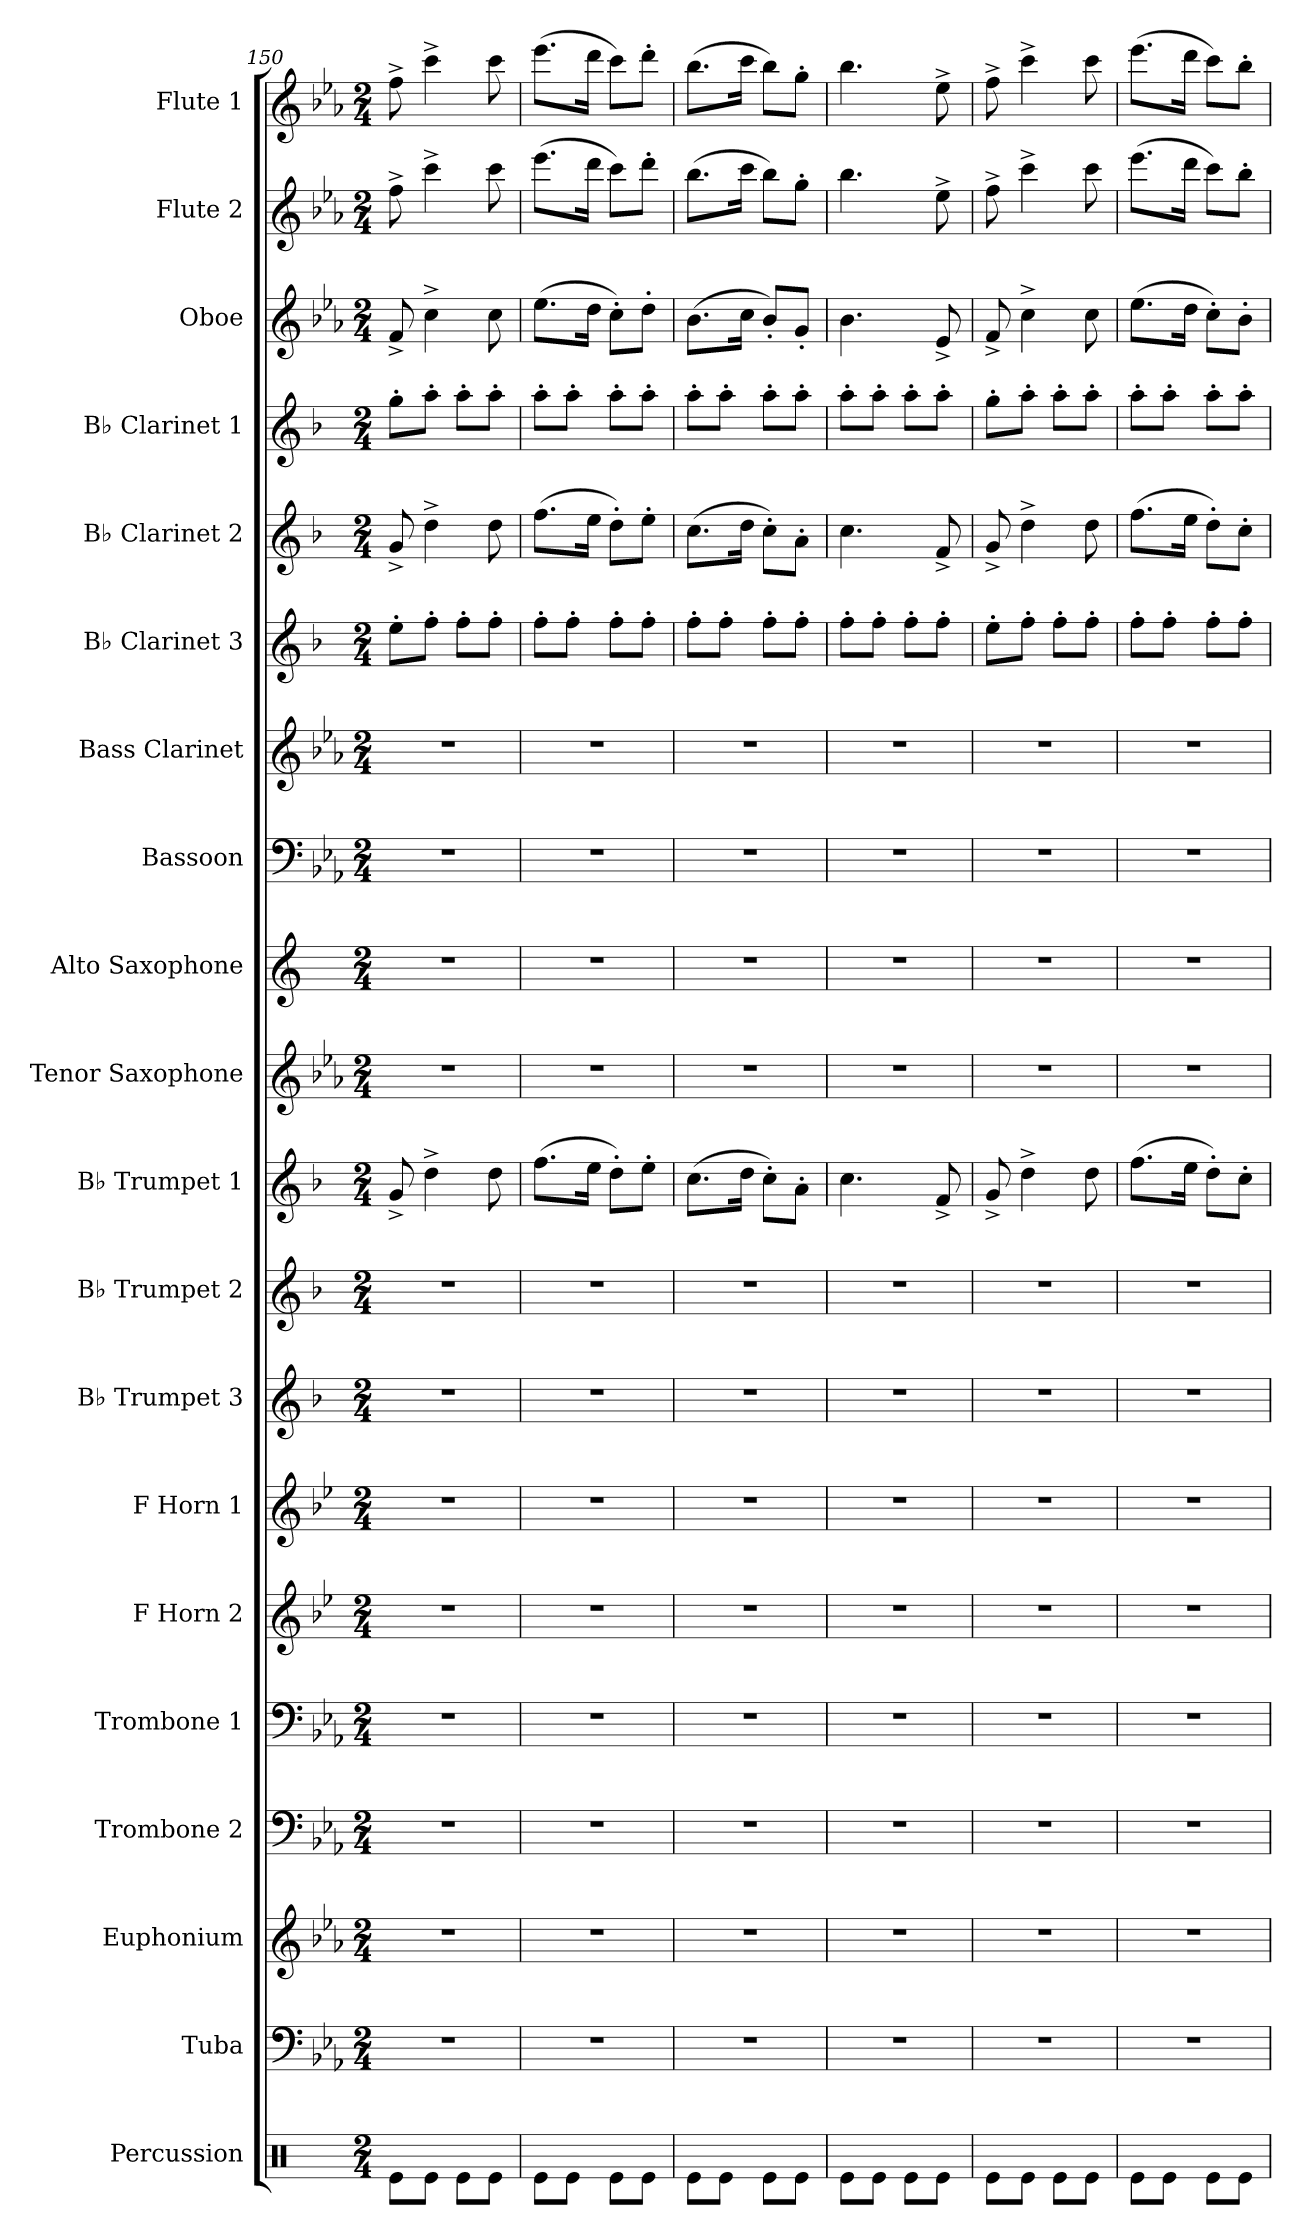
**kern	**kern	**kern	**kern	**kern	**kern	**kern	**kern	**kern	**kern	**kern	**kern	**kern	**kern	**kern	**kern	**kern	**kern	**kern	**kern
*part20	*part19	*part18	*part17	*part16	*part15	*part14	*part13	*part12	*part11	*part10	*part9	*part8	*part7	*part6	*part5	*part4	*part3	*part2	*part1
*staff20	*staff19	*staff18	*staff17	*staff16	*staff15	*staff14	*staff13	*staff12	*staff11	*staff10	*staff9	*staff8	*staff7	*staff6	*staff5	*staff4	*staff3	*staff2	*staff1
*I"Percussion	*I"Tuba	*I"Euphonium	*I"Trombone 2	*I"Trombone 1	*I"F Horn 2	*I"F Horn 1	*I"B♭ Trumpet 3	*I"B♭ Trumpet 2	*I"B♭ Trumpet 1	*I"Tenor Saxophone	*I"Alto Saxophone	*I"Bassoon	*I"Bass Clarinet	*I"B♭ Clarinet 3	*I"B♭ Clarinet 2	*I"B♭ Clarinet 1	*I"Oboe	*I"Flute 2	*I"Flute 1
*I'Perc.	*I'Tba.	*I'Euph.	*I'Tbn. 2	*I'Tbn. 1	*I'F Hn. 2	*I'F Hn. 1	*I'B♭ Tpt. 3	*I'B♭ Tpt. 2	*I'B♭ Tpt. 1	*I'T. Sax.	*I'A. Sax.	*I'Bsn.	*I'B. Cl.	*I'B♭ Cl. 3	*I'B♭ Cl. 2	*I'B♭ Cl. 1	*I'Ob.	*I'Fl. 2	*I'Fl. 1
!!LO:PB:g=z
*clefX	*clefF4	*clefG2	*clefF4	*clefF4	*clefG2	*clefG2	*clefG2	*clefG2	*clefG2	*clefG2	*clefG2	*clefF4	*clefG2	*clefG2	*clefG2	*clefG2	*clefG2	*clefG2	*clefG2
*	*	*ITrd8c14	*	*	*ITrd4c7	*ITrd4c7	*ITrd1c2	*ITrd1c2	*ITrd1c2	*ITrd8c14	*ITrd5c9	*	*ITrd8c14	*ITrd1c2	*ITrd1c2	*ITrd1c2	*	*	*
*k[]	*k[b-e-a-]	*k[b-e-a-]	*k[b-e-a-]	*k[b-e-a-]	*k[b-e-a-]	*k[b-e-a-]	*k[b-e-a-]	*k[b-e-a-]	*k[b-e-a-]	*k[b-e-a-]	*k[b-e-a-]	*k[b-e-a-]	*k[b-e-a-]	*k[b-e-a-]	*k[b-e-a-]	*k[b-e-a-]	*k[b-e-a-]	*k[b-e-a-]	*k[b-e-a-]
*M2/4	*M2/4	*M2/4	*M2/4	*M2/4	*M2/4	*M2/4	*M2/4	*M2/4	*M2/4	*M2/4	*M2/4	*M2/4	*M2/4	*M2/4	*M2/4	*M2/4	*M2/4	*M2/4	*M2/4
=150	=150	=150	=150	=150	=150	=150	=150	=150	=150	=150	=150	=150	=150	=150	=150	=150	=150	=150	=150
8Re\L	2r	2r	2r	2r	2r	2r	2r	2r	8f^/	2r	2r	2r	2r	8dd'\L	8f^/	8ff'\L	8f^/	8ff^\	8ff^\
8Re\J	.	.	.	.	.	.	.	.	4cc^\	.	.	.	.	8ee-'\J	4cc^\	8gg'\J	4cc^\	4ccc^\	4ccc^\
8Re\L	.	.	.	.	.	.	.	.	.	.	.	.	.	8ee-'\L	.	8gg'\L	.	.	.
8Re\J	.	.	.	.	.	.	.	.	8cc\	.	.	.	.	8ee-'\J	8cc\	8gg'\J	8cc\	8ccc\	8ccc\
=151	=151	=151	=151	=151	=151	=151	=151	=151	=151	=151	=151	=151	=151	=151	=151	=151	=151	=151	=151
8Re\L	2r	2r	2r	2r	2r	2r	2r	2r	(8.ee-\L	2r	2r	2r	2r	8ee-'\L	(8.ee-\L	8gg'\L	(8.ee-\L	(8.eee-\L	(8.eee-\L
8Re\J	.	.	.	.	.	.	.	.	.	.	.	.	.	8ee-'\J	.	8gg'\J	.	.	.
.	.	.	.	.	.	.	.	.	16dd\Jk	.	.	.	.	.	16dd\Jk	.	16dd\Jk	16ddd\Jk	16ddd\Jk
8Re\L	.	.	.	.	.	.	.	.	8cc'\L)	.	.	.	.	8ee-'\L	8cc'\L)	8gg'\L	8cc'\L)	8ccc\L)	8ccc\L)
8Re\J	.	.	.	.	.	.	.	.	8dd'\J	.	.	.	.	8ee-'\J	8dd'\J	8gg'\J	8dd'\J	8ddd'\J	8ddd'\J
=152	=152	=152	=152	=152	=152	=152	=152	=152	=152	=152	=152	=152	=152	=152	=152	=152	=152	=152	=152
8Re\L	2r	2r	2r	2r	2r	2r	2r	2r	(8.b-\L	2r	2r	2r	2r	8ee-'\L	(8.b-\L	8gg'\L	(8.b-\L	(8.bb-\L	(8.bb-\L
8Re\J	.	.	.	.	.	.	.	.	.	.	.	.	.	8ee-'\J	.	8gg'\J	.	.	.
.	.	.	.	.	.	.	.	.	16cc\Jk	.	.	.	.	.	16cc\Jk	.	16cc\Jk	16ccc\Jk	16ccc\Jk
8Re\L	.	.	.	.	.	.	.	.	8b-'\L)	.	.	.	.	8ee-'\L	8b-'\L)	8gg'\L	8b-'/L)	8bb-\L)	8bb-\L)
8Re\J	.	.	.	.	.	.	.	.	8g'\J	.	.	.	.	8ee-'\J	8g'\J	8gg'\J	8g'/J	8gg'\J	8gg'\J
=153	=153	=153	=153	=153	=153	=153	=153	=153	=153	=153	=153	=153	=153	=153	=153	=153	=153	=153	=153
8Re\L	2r	2r	2r	2r	2r	2r	2r	2r	4.b-\	2r	2r	2r	2r	8ee-'\L	4.b-\	8gg'\L	4.b-\	4.bb-\	4.bb-\
8Re\J	.	.	.	.	.	.	.	.	.	.	.	.	.	8ee-'\J	.	8gg'\J	.	.	.
8Re\L	.	.	.	.	.	.	.	.	.	.	.	.	.	8ee-'\L	.	8gg'\L	.	.	.
8Re\J	.	.	.	.	.	.	.	.	8e-^/	.	.	.	.	8ee-'\J	8e-^/	8gg'\J	8e-^/	8ee-^\	8ee-^\
=154	=154	=154	=154	=154	=154	=154	=154	=154	=154	=154	=154	=154	=154	=154	=154	=154	=154	=154	=154
8Re\L	2r	2r	2r	2r	2r	2r	2r	2r	8f^/	2r	2r	2r	2r	8dd'\L	8f^/	8ff'\L	8f^/	8ff^\	8ff^\
8Re\J	.	.	.	.	.	.	.	.	4cc^\	.	.	.	.	8ee-'\J	4cc^\	8gg'\J	4cc^\	4ccc^\	4ccc^\
8Re\L	.	.	.	.	.	.	.	.	.	.	.	.	.	8ee-'\L	.	8gg'\L	.	.	.
8Re\J	.	.	.	.	.	.	.	.	8cc\	.	.	.	.	8ee-'\J	8cc\	8gg'\J	8cc\	8ccc\	8ccc\
=155	=155	=155	=155	=155	=155	=155	=155	=155	=155	=155	=155	=155	=155	=155	=155	=155	=155	=155	=155
8Re\L	2r	2r	2r	2r	2r	2r	2r	2r	(8.ee-\L	2r	2r	2r	2r	8ee-'\L	(8.ee-\L	8gg'\L	(8.ee-\L	(8.eee-\L	(8.eee-\L
8Re\J	.	.	.	.	.	.	.	.	.	.	.	.	.	8ee-'\J	.	8gg'\J	.	.	.
.	.	.	.	.	.	.	.	.	16dd\Jk	.	.	.	.	.	16dd\Jk	.	16dd\Jk	16ddd\Jk	16ddd\Jk
8Re\L	.	.	.	.	.	.	.	.	8cc'\L)	.	.	.	.	8ee-'\L	8cc'\L)	8gg'\L	8cc'\L)	8ccc\L)	8ccc\L)
8Re\J	.	.	.	.	.	.	.	.	8b-'\J	.	.	.	.	8ee-'\J	8b-'\J	8gg'\J	8b-'\J	8bb-'\J	8bb-'\J
=	=	=	=	=	=	=	=	=	=	=	=	=	=	=	=	=	=	=	=
*-	*-	*-	*-	*-	*-	*-	*-	*-	*-	*-	*-	*-	*-	*-	*-	*-	*-	*-	*-
